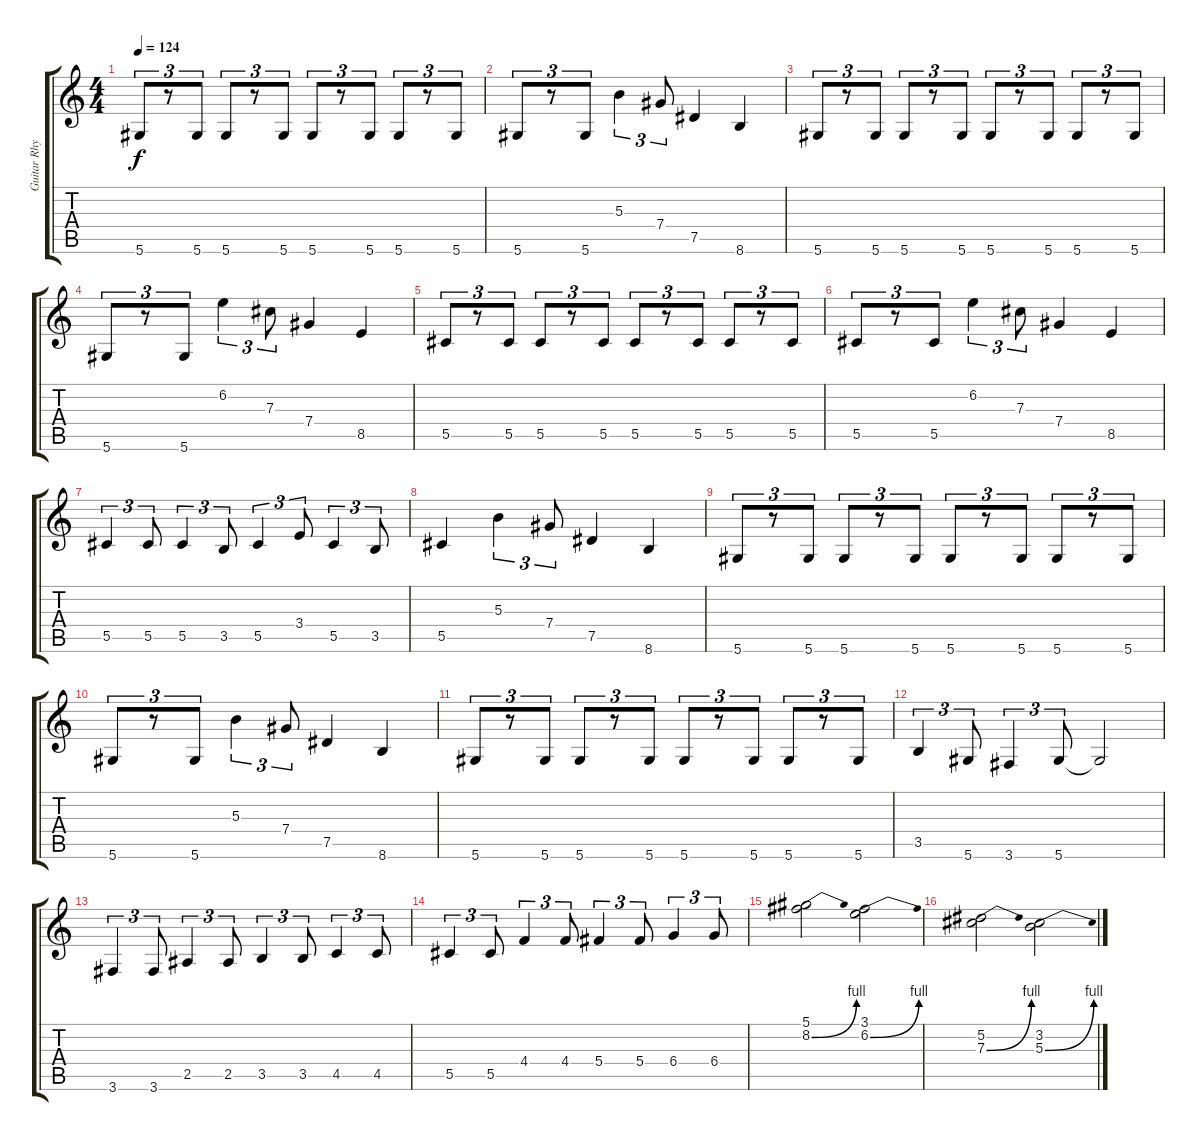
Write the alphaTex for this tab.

\track ("Guitar Rhythm" "Guitar Rhy") {instrument distortionguitar}
\staff {score tabs}
\tuning (Eb4 Bb3 Gb3 Db3 Ab2 Eb2) {hide}
\ts (4 4)
\tempo 124
\clef g2
\ks c
5.6.8{tu (3 2) dy f} r.8{tu (3 2)} 5.6.8{tu (3 2)} 5.6.8{tu (3 2)} r.8{tu (3 2)} 5.6.8{tu (3 2)} 5.6.8{tu (3 2)} r.8{tu (3 2)} 5.6.8{tu (3 2)} 5.6.8{tu (3 2)} r.8{tu (3 2)} 5.6.8{tu (3 2)} |
5.6.8{tu (3 2)} r.8{tu (3 2)} 5.6.8{tu (3 2)} 5.3.4{tu (3 2)} 7.4.8{tu (3 2)} 7.5.4 8.6.4 |
5.6.8{tu (3 2)} r.8{tu (3 2)} 5.6.8{tu (3 2)} 5.6.8{tu (3 2)} r.8{tu (3 2)} 5.6.8{tu (3 2)} 5.6.8{tu (3 2)} r.8{tu (3 2)} 5.6.8{tu (3 2)} 5.6.8{tu (3 2)} r.8{tu (3 2)} 5.6.8{tu (3 2)} |
5.6.8{tu (3 2)} r.8{tu (3 2)} 5.6.8{tu (3 2)} 6.2.4{tu (3 2)} 7.3.8{tu (3 2)} 7.4.4 8.5.4 |
5.5.8{tu (3 2)} r.8{tu (3 2)} 5.5.8{tu (3 2)} 5.5.8{tu (3 2)} r.8{tu (3 2)} 5.5.8{tu (3 2)} 5.5.8{tu (3 2)} r.8{tu (3 2)} 5.5.8{tu (3 2)} 5.5.8{tu (3 2)} r.8{tu (3 2)} 5.5.8{tu (3 2)} |
5.5.8{tu (3 2)} r.8{tu (3 2)} 5.5.8{tu (3 2)} 6.2.4{tu (3 2)} 7.3.8{tu (3 2)} 7.4.4 8.5.4 |
5.5.4{tu (3 2)} 5.5.8{tu (3 2)} 5.5.4{tu (3 2)} 3.5.8{tu (3 2)} 5.5.4{tu (3 2)} 3.4.8{tu (3 2)} 5.5.4{tu (3 2)} 3.5.8{tu (3 2)} |
5.5.4 5.3.4{tu (3 2)} 7.4.8{tu (3 2)} 7.5.4 8.6.4 |
5.6.8{tu (3 2)} r.8{tu (3 2)} 5.6.8{tu (3 2)} 5.6.8{tu (3 2)} r.8{tu (3 2)} 5.6.8{tu (3 2)} 5.6.8{tu (3 2)} r.8{tu (3 2)} 5.6.8{tu (3 2)} 5.6.8{tu (3 2)} r.8{tu (3 2)} 5.6.8{tu (3 2)} |
5.6.8{tu (3 2)} r.8{tu (3 2)} 5.6.8{tu (3 2)} 5.3.4{tu (3 2)} 7.4.8{tu (3 2)} 7.5.4 8.6.4 |
5.6.8{tu (3 2)} r.8{tu (3 2)} 5.6.8{tu (3 2)} 5.6.8{tu (3 2)} r.8{tu (3 2)} 5.6.8{tu (3 2)} 5.6.8{tu (3 2)} r.8{tu (3 2)} 5.6.8{tu (3 2)} 5.6.8{tu (3 2)} r.8{tu (3 2)} 5.6.8{tu (3 2)} |
3.5.4{tu (3 2)} 5.6.8{tu (3 2)} 3.6.4{tu (3 2)} 5.6.8{tu (3 2)} 5.6{t}.2 |
3.6.4{tu (3 2)} 3.6.8{tu (3 2)} 2.5.4{tu (3 2)} 2.5.8{tu (3 2)} 3.5.4{tu (3 2)} 3.5.8{tu (3 2)} 4.5.4{tu (3 2)} 4.5.8{tu (3 2)} |
5.5.4{tu (3 2)} 5.5.8{tu (3 2)} 4.4.4{tu (3 2)} 4.4.8{tu (3 2)} 5.4.4{tu (3 2)} 5.4.8{tu (3 2)} 6.4.4{tu (3 2)} 6.4.8{tu (3 2)} |
(5.1 8.2{be (bend 0 0 60 4)}).2 (3.1 6.2{be (bend 0 0 60 4)}).2 |
(5.2 7.3{be (bend 0 0 60 4)}).2 (3.2 5.3{be (bend 0 0 60 4)}).2
